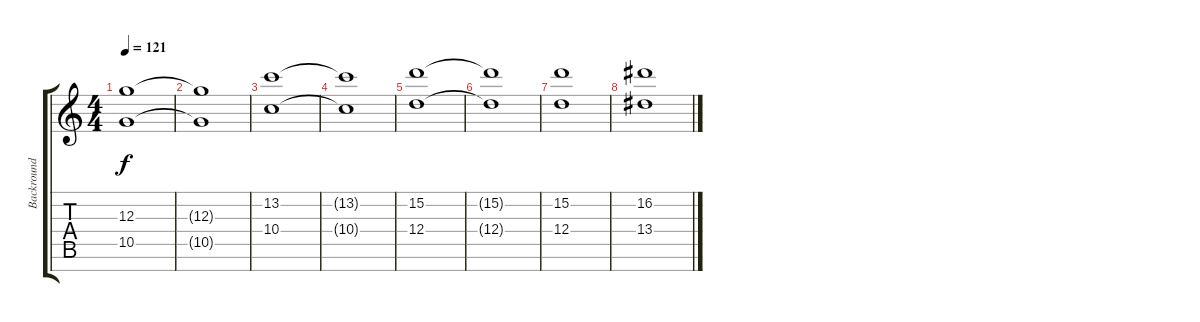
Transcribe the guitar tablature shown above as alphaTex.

\track ("Backround" "Backround") {instrument synthstrings1}
\staff {score tabs}
\tuning (E5 B4 G4 D4 A3 E3 B2) {hide}
\ts (4 4)
\tempo 121
\clef g2
\ks c
(12.3 10.5).1{dy f instrument synthstrings1} |
(12.3{t} 10.5{t}).1 |
(13.2 10.4).1 |
(13.2{t} 10.4{t}).1 |
(15.2 12.4).1 |
(15.2{t} 12.4{t}).1 |
(15.2 12.4).1 |
(16.2 13.4).1
